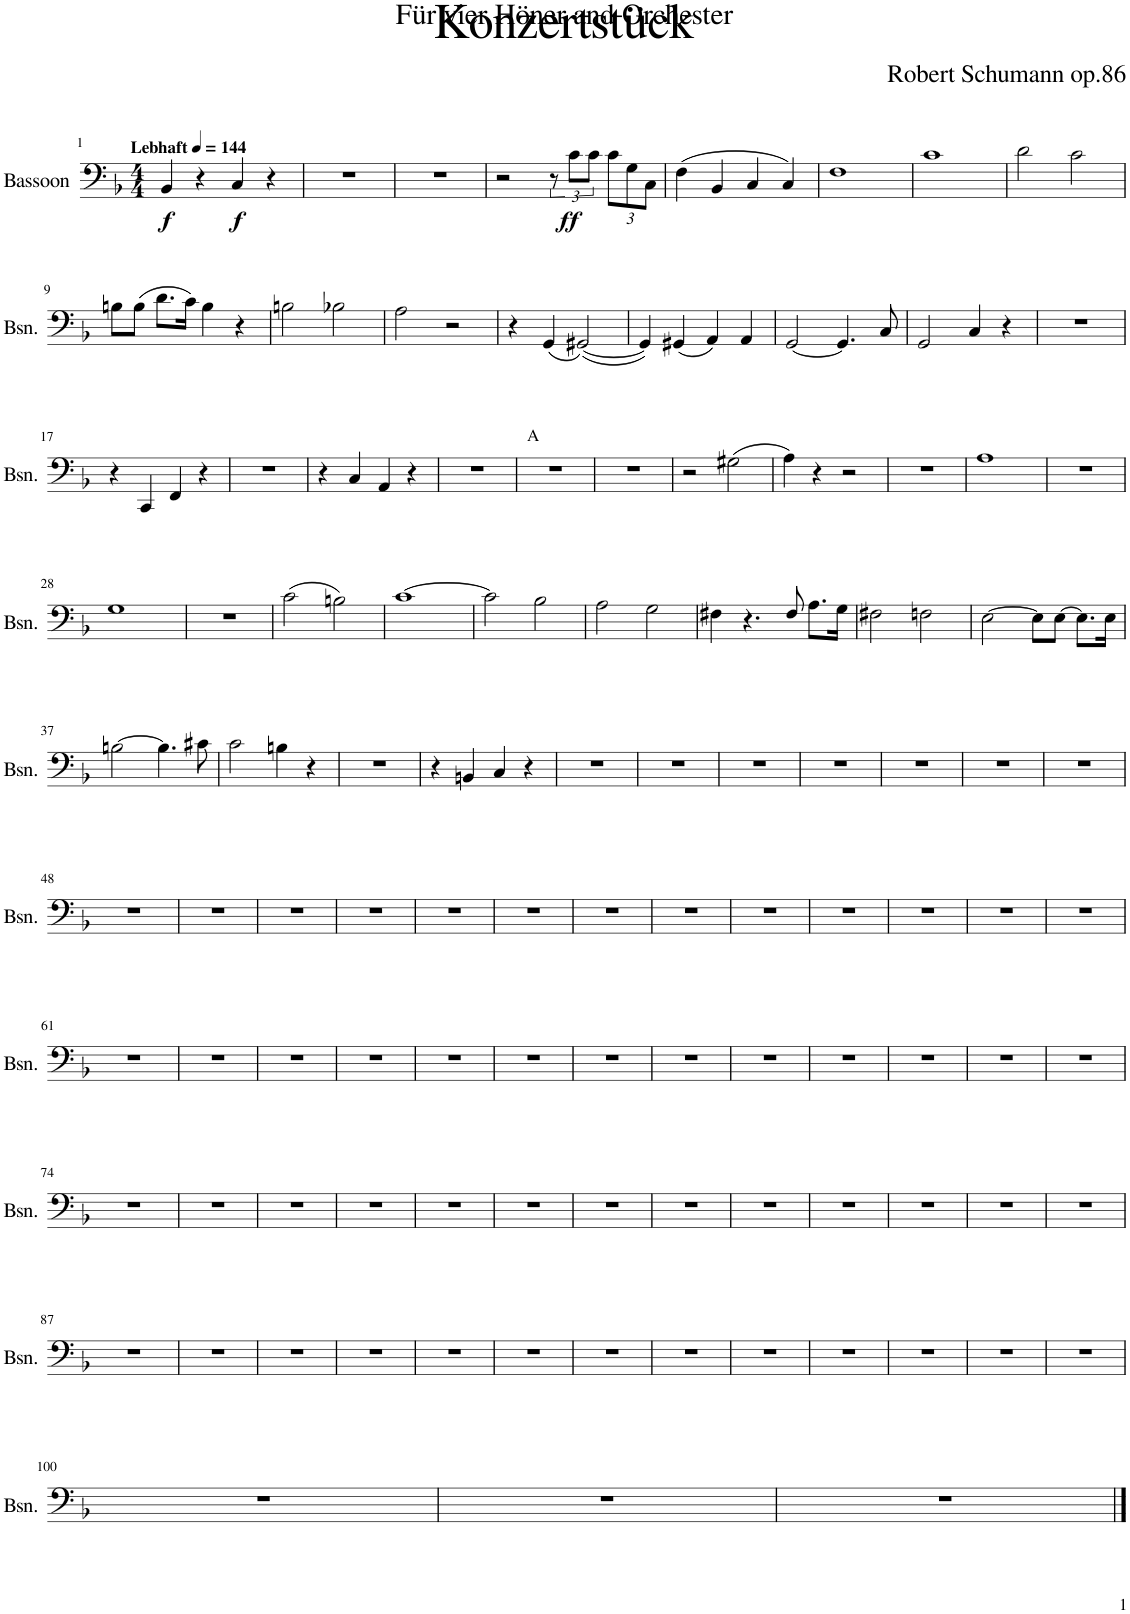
**kern	**dynam
*part1	*part1
*staff1	*staff1
*I"Bassoon	*
*I'Bsn.	*
*clefF4	*
*k[b-]	*
*M4/4	*
*MM144	*
=1	=1
!LO:TX:a:B:t=Lebhaft	!
!	!LO:DY:b
4BB-/	f
4r	.
!	!LO:DY:b
4C/	f
4r	.
=2	=2
1r	.
=3	=3
1r	.
=4	=4
2r	.
12r	.
!	!LO:DY:b
12c\L	ff
12c\J	.
*Xbrackettup	*
12c\L	.
12G\	.
12C\J	.
=5	=5
(4F\	.
4BB-/	.
4C/	.
4C/)	.
=6	=6
1F	.
=7	=7
1c	.
=8	=8
2d\	.
2c\	.
!!LO:LB:g=z
=9	=9
8Bn\L	.
(8B\J	.
8.d\L	.
16c\Jk)	.
4B\	.
4r	.
=10	=10
2Bn\	.
2B-X\	.
=11	=11
2A\	.
2r	.
=12	=12
4r	.
(4GG/	.
([2GG#X/)	.
=13	=13
4GG#/])	.
(4GG#X/	.
4AA/)	.
4AA/	.
=14	=14
[2GG/	.
4.GG/]	.
8C/	.
=15	=15
2GG/	.
4C/	.
4r	.
=16	=16
1r	.
!!LO:LB:g=z
=17	=17
4r	.
4CC/	.
4FF/	.
4r	.
=18	=18
1r	.
=19	=19
4r	.
4C/	.
4AA/	.
4r	.
=20	=20
1r	.
=21	=21
!LO:TX:a:t=A	!
1r	.
=22	=22
1r	.
=23	=23
2r	.
(2G#X\	.
=24	=24
4A\)	.
4r	.
2r	.
=25	=25
1r	.
=26	=26
1A	.
=27	=27
1r	.
!!LO:LB:g=z
=28	=28
1G	.
=29	=29
1r	.
=30	=30
(2c\	.
2Bn\)	.
=31	=31
[1c	.
=32	=32
2c\]	.
2B-\	.
=33	=33
2A\	.
2G\	.
=34	=34
4F#X\	.
4.r	.
8F#/	.
8.A\L	.
16G\Jk	.
=35	=35
2F#X\	.
2Fn\	.
=36	=36
[2E\	.
8E\L]	.
[8E\J	.
8.E\L]	.
16E\Jk	.
!!LO:LB:g=z
=37	=37
[2Bn\	.
4.B\]	.
8c#X\	.
=38	=38
2c\	.
4Bn\	.
4r	.
=39	=39
1r	.
=40	=40
4r	.
4BBn/	.
4C/	.
4r	.
=41	=41
1r	.
=42	=42
1r	.
=43	=43
1r	.
=44	=44
1r	.
=45	=45
1r	.
=46	=46
1r	.
=47	=47
1r	.
!!LO:LB:g=z
=48	=48
1r	.
=49	=49
1r	.
=50	=50
1r	.
=51	=51
1r	.
=52	=52
1r	.
=53	=53
1r	.
=54	=54
1r	.
=55	=55
1r	.
=56	=56
1r	.
=57	=57
1r	.
=58	=58
1r	.
=59	=59
1r	.
=60	=60
1r	.
!!LO:LB:g=z
=61	=61
1r	.
=62	=62
1r	.
=63	=63
1r	.
=64	=64
1r	.
=65	=65
1r	.
=66	=66
1r	.
=67	=67
1r	.
=68	=68
1r	.
=69	=69
1r	.
=70	=70
1r	.
=71	=71
1r	.
=72	=72
1r	.
=73	=73
1r	.
!!LO:LB:g=z
=74	=74
1r	.
=75	=75
1r	.
=76	=76
1r	.
=77	=77
1r	.
=78	=78
1r	.
=79	=79
1r	.
=80	=80
1r	.
=81	=81
1r	.
=82	=82
1r	.
=83	=83
1r	.
=84	=84
1r	.
=85	=85
1r	.
=86	=86
1r	.
!!LO:LB:g=z
=87	=87
1r	.
=88	=88
1r	.
=89	=89
1r	.
=90	=90
1r	.
=91	=91
1r	.
=92	=92
1r	.
=93	=93
1r	.
=94	=94
1r	.
=95	=95
1r	.
=96	=96
1r	.
=97	=97
1r	.
=98	=98
1r	.
=99	=99
1r	.
!!LO:LB:g=z
=100	=100
1r	.
=101	=101
1r	.
=102	=102
1r	.
==	==
*-	*-
